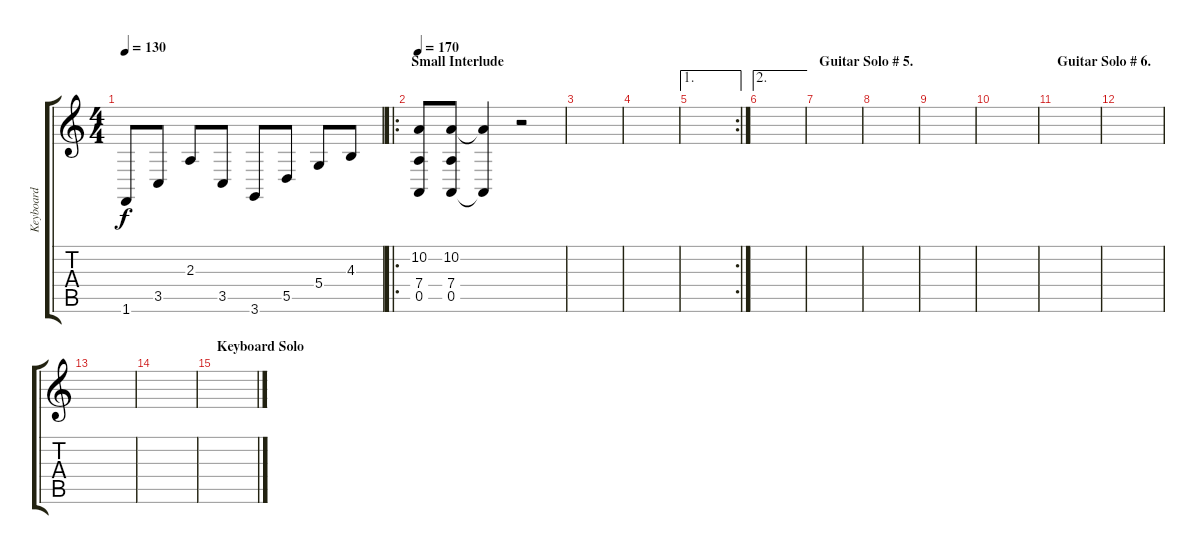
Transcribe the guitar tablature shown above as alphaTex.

\track ("Keyboard" "Keyboard") {instrument stringensemble1}
\staff {score tabs}
\tuning (E4 B3 G3 D3 A2 E2) {hide}
\ts (4 4)
\tempo 130
\clef g2
\ks c
1.6.8{dy f} 3.5.8 2.3.8 3.5.8 3.6.8 5.5.8 5.4.8 4.3.8 |
\ro
\section ("" "Small Interlude")
\tempo 170
(10.2 7.4 0.5).8{volume 13 instrument orchestrahit} (10.2 7.4 0.5).8 (10.2{t} 0.5{t}).4 r.2 |
|
|
\ae 1
\rc 2
|
\ae 2
|
\section ("" "Guitar Solo # 5.")
|
|
|
|
\section ("" "Guitar Solo # 6.")
|
|
|
|
\section ("" "Keyboard Solo")
